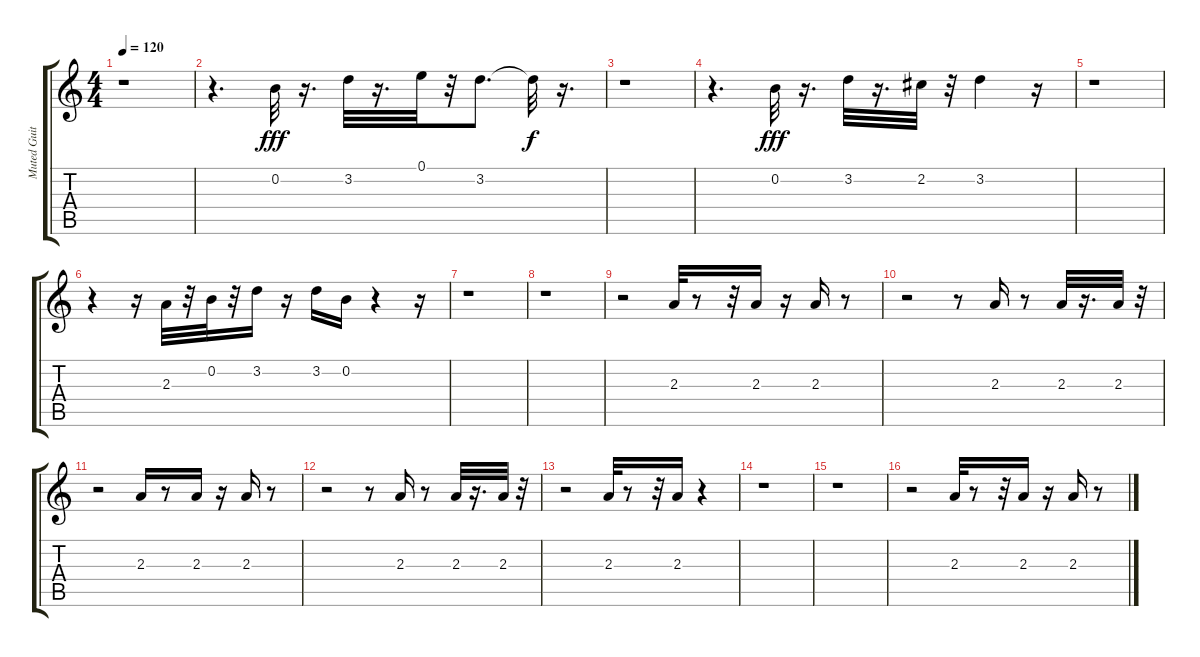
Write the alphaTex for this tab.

\track ("Muted Guitar" "Muted Guit") {instrument electricguitarmuted}
\staff {score tabs}
\tuning (E4 B3 G3 D3 A2 E2) {hide}
\ts (4 4)
\tempo 120
\clef g2
\ks c
r.1{dy fff} |
r.4{d} 0.2.32 r.16{d} 3.2.32 r.16{d} 0.1.32 r.32 3.2.8{d} 3.2{t}.32{dy f} r.16{d} |
r.1 |
r.4{d} 0.2.32{dy fff} r.16{d} 3.2.32 r.16{d} 2.2.32 r.32 3.2.4 r.16 |
r.1 |
r.4 r.16 2.3.32 r.32 0.2.32 r.32 3.2.16 r.16 3.2.16 0.2.16 r.4 r.16 |
r.1 |
r.1 |
r.2 2.3.32 r.8 r.32 2.3.16 r.16 2.3.16 r.8 |
r.2 r.8 2.3.16 r.8 2.3.32 r.16{d} 2.3.32 r.32 |
r.2 2.3.16 r.8 2.3.16 r.16 2.3.16 r.8 |
r.2 r.8 2.3.16 r.8 2.3.32 r.16{d} 2.3.32 r.32 |
r.2 2.3.32 r.8 r.32 2.3.16 r.4 |
r.1 |
r.1 |
r.2 2.3.32 r.8 r.32 2.3.16 r.16 2.3.16 r.8
